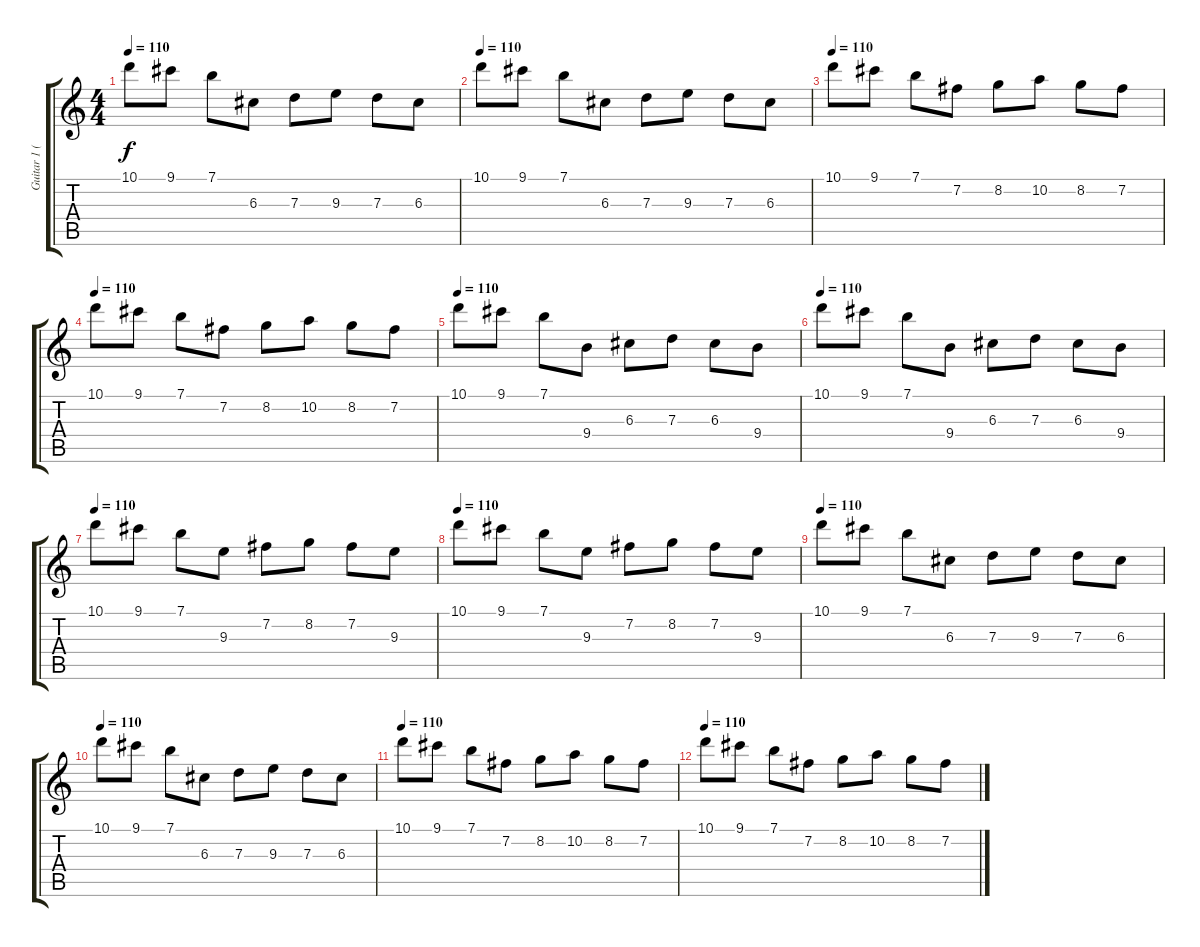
\track ("Guitar 1 (Christofer Johnsson)" "Guitar 1 (") {instrument overdrivenguitar}
\staff {score tabs}
\tuning (E4 B3 G3 D3 A2 E2) {hide}
\ts (4 4)
\tempo 110
\clef g2
\ks c
10.1.8{dy f} 9.1.8 7.1.8 6.3.8 7.3.8 9.3.8 7.3.8 6.3.8 |
\tempo 110
10.1.8 9.1.8 7.1.8 6.3.8 7.3.8 9.3.8 7.3.8 6.3.8 |
\tempo 110
10.1.8 9.1.8 7.1.8 7.2.8 8.2.8 10.2.8 8.2.8 7.2.8 |
\tempo 110
10.1.8 9.1.8 7.1.8 7.2.8 8.2.8 10.2.8 8.2.8 7.2.8 |
\tempo 110
10.1.8{volume 14} 9.1.8 7.1.8 9.4.8 6.3.8 7.3.8 6.3.8 9.4.8 |
\tempo 110
10.1.8{volume 12} 9.1.8 7.1.8 9.4.8 6.3.8 7.3.8 6.3.8 9.4.8 |
\tempo 110
10.1.8{volume 12} 9.1.8 7.1.8 9.3.8 7.2.8 8.2.8 7.2.8 9.3.8 |
\tempo 110
10.1.8{volume 10} 9.1.8 7.1.8 9.3.8 7.2.8 8.2.8 7.2.8 9.3.8 |
\tempo 110
10.1.8{volume 8} 9.1.8 7.1.8 6.3.8 7.3.8 9.3.8 7.3.8 6.3.8 |
\tempo 110
10.1.8{volume 6} 9.1.8 7.1.8 6.3.8 7.3.8 9.3.8 7.3.8 6.3.8 |
\tempo 110
10.1.8{volume 5} 9.1.8 7.1.8 7.2.8 8.2.8 10.2.8 8.2.8 7.2.8 |
\tempo 110
10.1.8 9.1.8 7.1.8 7.2.8 8.2.8 10.2.8 8.2.8 7.2.8
